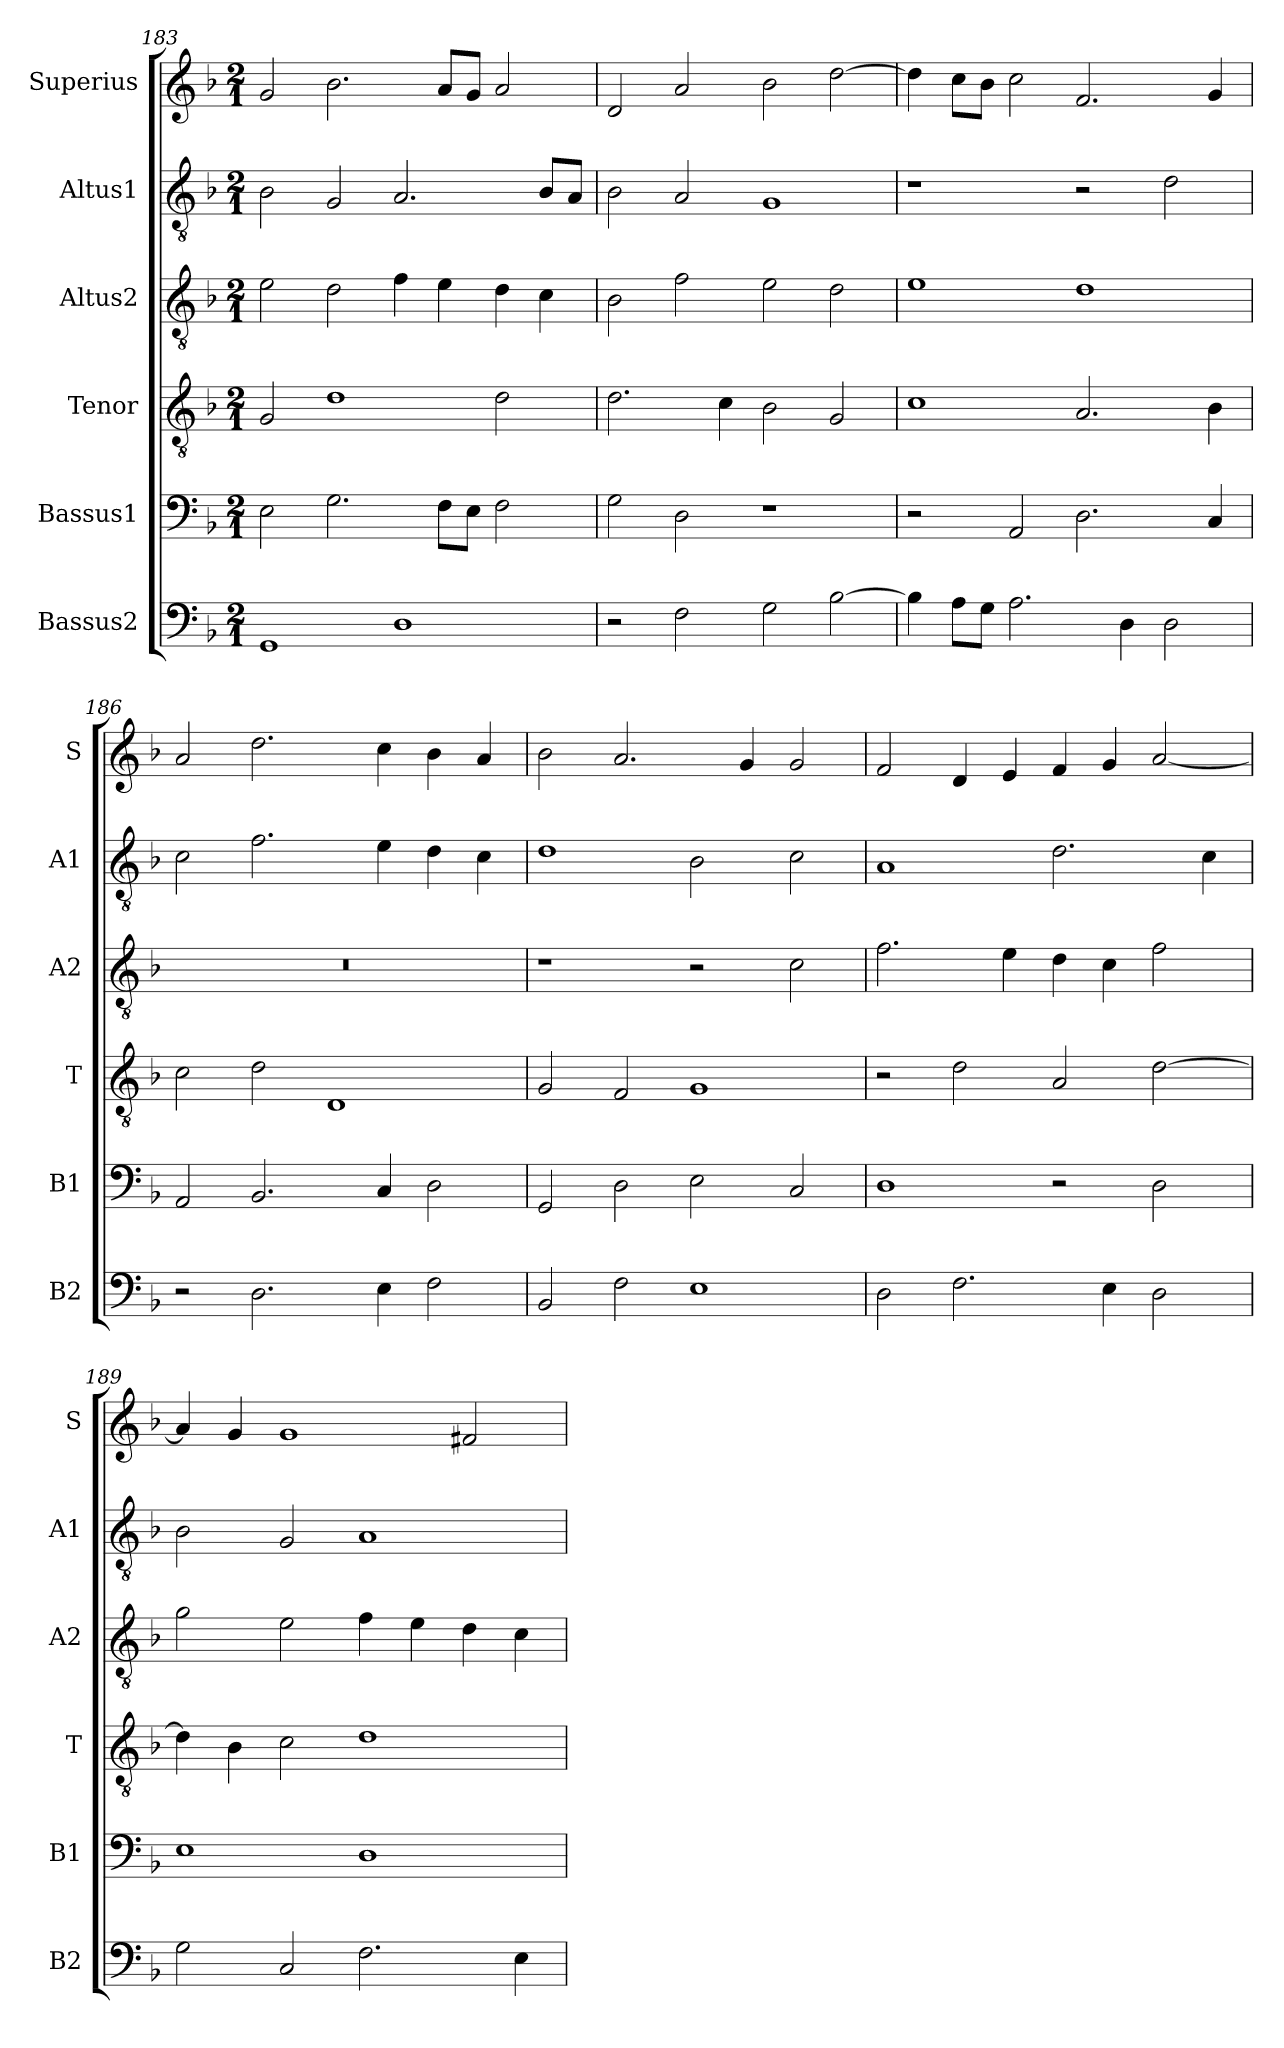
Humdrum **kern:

**kern	**kern	**kern	**kern	**kern	**kern
*part6	*part5	*part4	*part3	*part2	*part1
*staff6	*staff5	*staff4	*staff3	*staff2	*staff1
*I"Bassus2	*I"Bassus1	*I"Tenor	*I"Altus2	*I"Altus1	*I"Superius
*I'B2	*I'B1	*I'T	*I'A2	*I'A1	*I'S
*clefF4	*clefF4	*clefGv2	*clefGv2	*clefGv2	*clefG2
*k[b-]	*k[b-]	*k[b-]	*k[b-]	*k[b-]	*k[b-]
*M2/1	*M2/1	*M2/1	*M2/1	*M2/1	*M2/1
=183	=183	=183	=183	=183	=183
1GG	2E\	2G/	2e\	2B-\	2g/
.	2.G\	1d	2d\	2G/	2.b-\
1D	.	.	4f\	2.A/	.
.	8F\L	.	4e\	.	8a/L
.	8E\J	.	.	.	8g/J
.	2F\	2d\	4d\	.	2a/
.	.	.	4c\	8B-/L	.
.	.	.	.	8A/J	.
=184	=184	=184	=184	=184	=184
2r	2G\	2.d\	2B-\	2B-\	2d/
2F\	2D\	.	2f\	2A/	2a/
.	.	4c\	.	.	.
2G\	1r	2B-\	2e\	1G	2b-\
[2B-\	.	2G/	2d\	.	[2dd\
=185	=185	=185	=185	=185	=185
4B-\]	2r	1c	1e	1r	4dd\]
8A\L	.	.	.	.	8cc\L
8G\J	.	.	.	.	8b-\J
2.A\	2AA/	.	.	.	2cc\
.	2.D\	2.A/	1d	2r	2.f/
4D\	.	.	.	.	.
2D\	.	.	.	2d\	.
.	4C/	4B-\	.	.	4g/
=186	=186	=186	=186	=186	=186
2r	2AA/	2c\	0r	2c\	2a/
2.D\	2.BB-/	2d\	.	2.f\	2.dd\
.	.	1D	.	.	.
4E\	4C/	.	.	4e\	4cc\
2F\	2D\	.	.	4d\	4b-\
.	.	.	.	4c\	4a/
=187	=187	=187	=187	=187	=187
2BB-/	2GG/	2G/	1r	1d	2b-\
2F\	2D\	2F/	.	.	2.a/
1E	2E\	1G	2r	2B-\	.
.	.	.	.	.	4g/
.	2C/	.	2c\	2c\	2g/
=188	=188	=188	=188	=188	=188
2D\	1D	2r	2.f\	1A	2f/
2.F\	.	2d\	.	.	4d/
.	.	.	4e\	.	4e/
.	2r	2A/	4d\	2.d\	4f/
4E\	.	.	4c\	.	4g/
2D\	2D\	[2d\	2f\	.	[2a/
.	.	.	.	4c\	.
=189	=189	=189	=189	=189	=189
2G\	1E	4d\]	2g\	2B-\	4a/]
.	.	4B-\	.	.	4g/
2C/	.	2c\	2e\	2G/	1g
2.F\	1D	1d	4f\	1A	.
.	.	.	4e\	.	.
.	.	.	4d\	.	2f#X/
4E\	.	.	4c\	.	.
=	=	=	=	=	=
*-	*-	*-	*-	*-	*-
